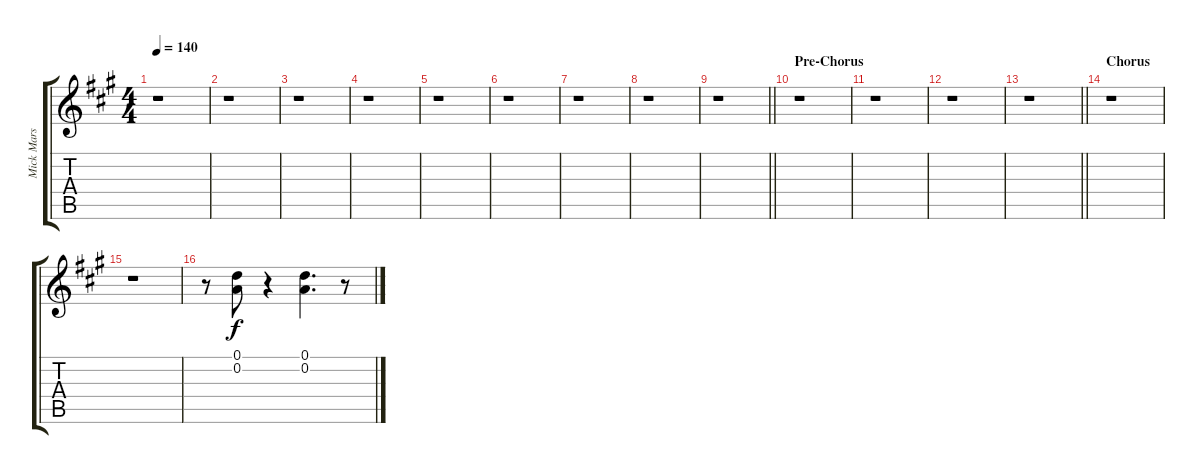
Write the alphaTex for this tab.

\track ("Mick Mars - Rhytm Guitar I" "Mick Mars ") {instrument distortionguitar}
\staff {score tabs}
\tuning (D4 A3 F3 C3 G2 D2) {hide}
\ts (4 4)
\tempo 140
\clef g2
\ks a
r.1{dy f} |
r.1 |
r.1 |
r.1 |
r.1 |
r.1 |
r.1 |
r.1 |
\barLineRight lightlight
r.1 |
\section ("" "Pre-Chorus")
r.1 |
r.1 |
r.1 |
\barLineRight lightlight
r.1 |
\section ("" "Chorus")
r.1 |
r.1 |
r.8 (0.1 0.2).8 r.4 (0.1 0.2).4{d} r.8
